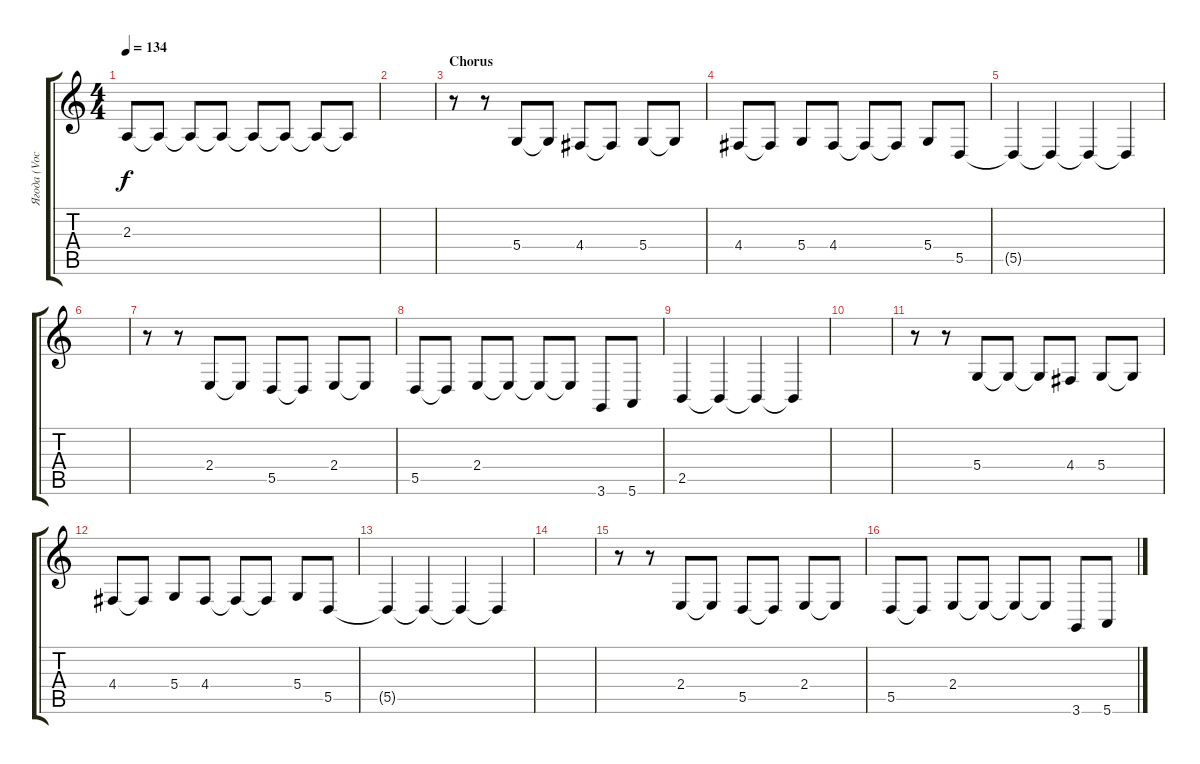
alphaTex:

\track ("Ягода (Vocal)" "Ягода (Voc") {instrument lead6voice}
\staff {score tabs}
\tuning (E4 B3 G3 D3 A2 E2) {hide}
\ts (4 4)
\tempo 134
\clef g2
\ks c
2.3.8{dy f} 2.3{t}.8 2.3{t}.8 2.3{t}.8 2.3{t}.8 2.3{t}.8 2.3{t}.8 2.3{t}.8 |
|
\section ("" "Chorus")
r.8 r.8 5.4.8 5.4{t}.8 4.4.8 4.4{t}.8 5.4.8 5.4{t}.8 |
4.4.8 4.4{t}.8 5.4.8 4.4.8 4.4{t}.8 4.4{t}.8 5.4.8 5.5.8 |
5.5{t}.4 5.5{t}.4 5.5{t}.4 5.5{t}.4 |
|
r.8 r.8 2.4.8 2.4{t}.8 5.5.8 5.5{t}.8 2.4.8 2.4{t}.8 |
5.5.8 5.5{t}.8 2.4.8 2.4{t}.8 2.4{t}.8 2.4{t}.8 3.6.8 5.6.8 |
2.5.4 2.5{t}.4 2.5{t}.4 2.5{t}.4 |
|
r.8 r.8 5.4.8 5.4{t}.8 5.4{t}.8 4.4.8 5.4.8 5.4{t}.8 |
4.4.8 4.4{t}.8 5.4.8 4.4.8 4.4{t}.8 4.4{t}.8 5.4.8 5.5.8 |
5.5{t}.4 5.5{t}.4 5.5{t}.4 5.5{t}.4 |
|
r.8 r.8 2.4.8 2.4{t}.8 5.5.8 5.5{t}.8 2.4.8 2.4{t}.8 |
5.5.8 5.5{t}.8 2.4.8 2.4{t}.8 2.4{t}.8 2.4{t}.8 3.6.8 5.6.8
